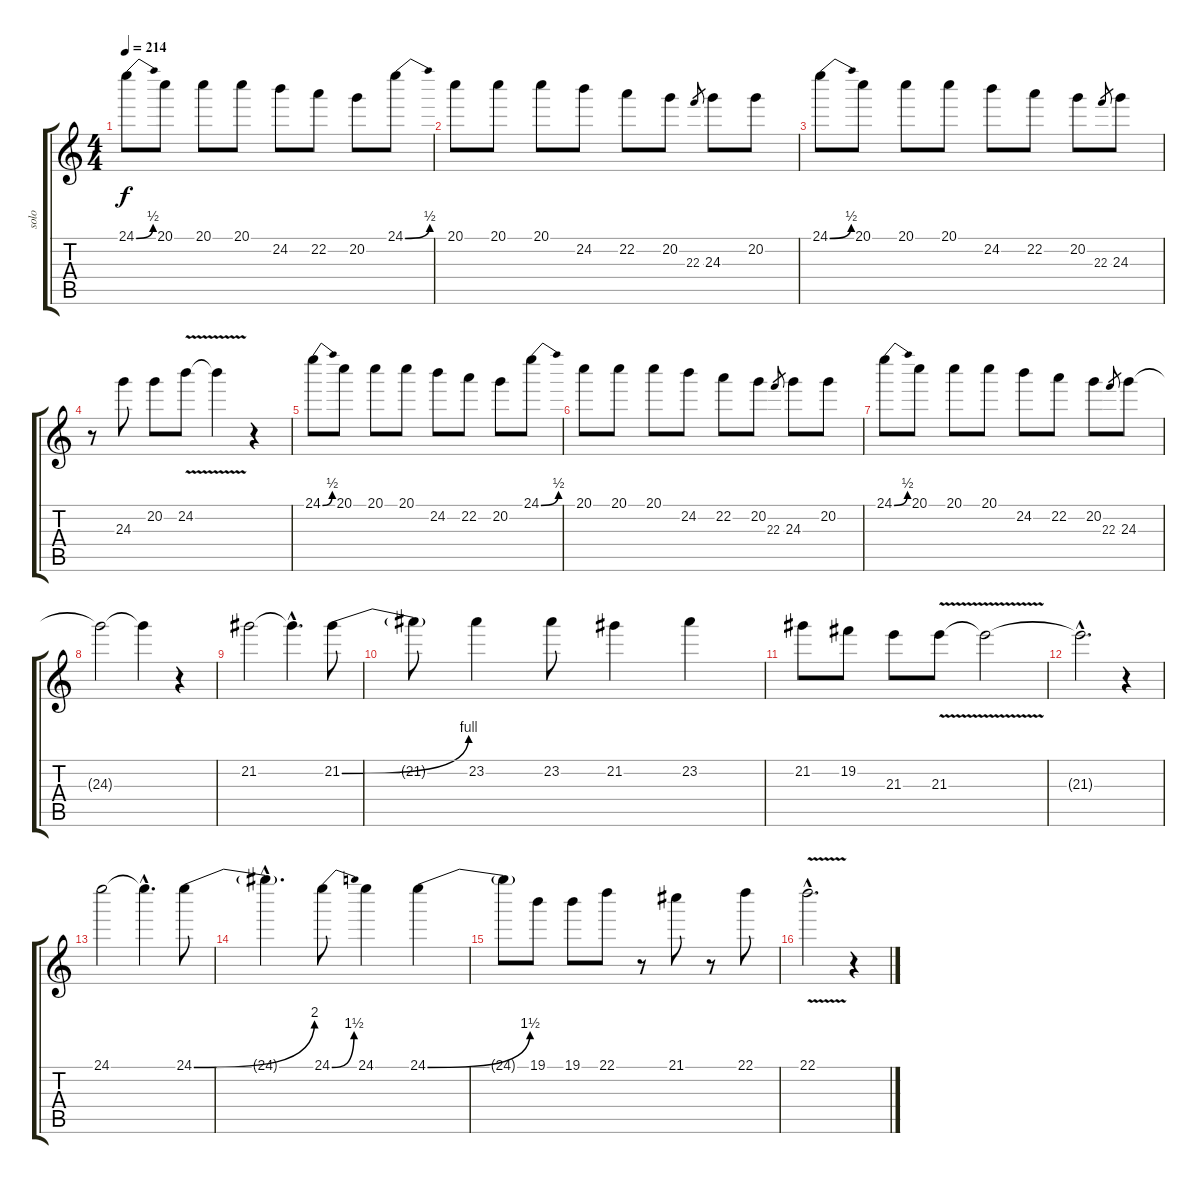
\track ("solo" "solo") {instrument distortionguitar}
\staff {score tabs}
\tuning (E4 B3 G3 D3 A2 E2) {hide}
\ts (4 4)
\tempo 214
\clef g2
\ks c
24.1{be (bend 0 0 60 2)}.8{dy f} 20.1.8 20.1.8 20.1.8 24.2.8 22.2.8 20.2.8 24.1{be (bend 0 0 60 2)}.8 |
20.1.8 20.1.8 20.1.8 24.2.8 22.2.8 20.2.8 22.3.8{gr} 24.3.8 20.2.8 |
24.1{be (bend 0 0 60 2)}.8 20.1.8 20.1.8 20.1.8 24.2.8 22.2.8 20.2.8 22.3.8{gr} 24.3.8 |
r.8 24.3.8 20.2.8 24.2{v}.8 24.2{t}.4 r.4 |
24.1{be (bend 0 0 60 2)}.8 20.1.8 20.1.8 20.1.8 24.2.8 22.2.8 20.2.8 24.1{be (bend 0 0 60 2)}.8 |
20.1.8 20.1.8 20.1.8 24.2.8 22.2.8 20.2.8 22.3.8{gr} 24.3.8 20.2.8 |
24.1{be (bend 0 0 60 2)}.8 20.1.8 20.1.8 20.1.8 24.2.8 22.2.8 20.2.8 22.3.8{gr} 24.3.8 |
24.3{t}.2 24.3{t}.4 r.4 |
21.2.2 21.2{hac t}.4{d} 21.2{be (bend 0 0 60 4)}.8 |
21.2{t}.8 23.2.4 23.2.8 21.2.4 23.2.4 |
21.2.8 19.2.8 21.3.8 21.3{v}.8 21.3{t}.2 |
21.3{hac t}.2{d} r.4 |
24.1.2 24.1{hac t}.4{d} 24.1{be (bend 0 0 60 8)}.8 |
24.1{hac t}.4{d} 24.1{be (bend 0 0 60 6)}.8 24.1.4 24.1{be (bend 0 0 60 6)}.4 |
24.1{t}.8 19.1.8 19.1.8 22.1.8 r.8 21.1.8 r.8 22.1.8 |
22.1{v hac}.2{d} r.4
